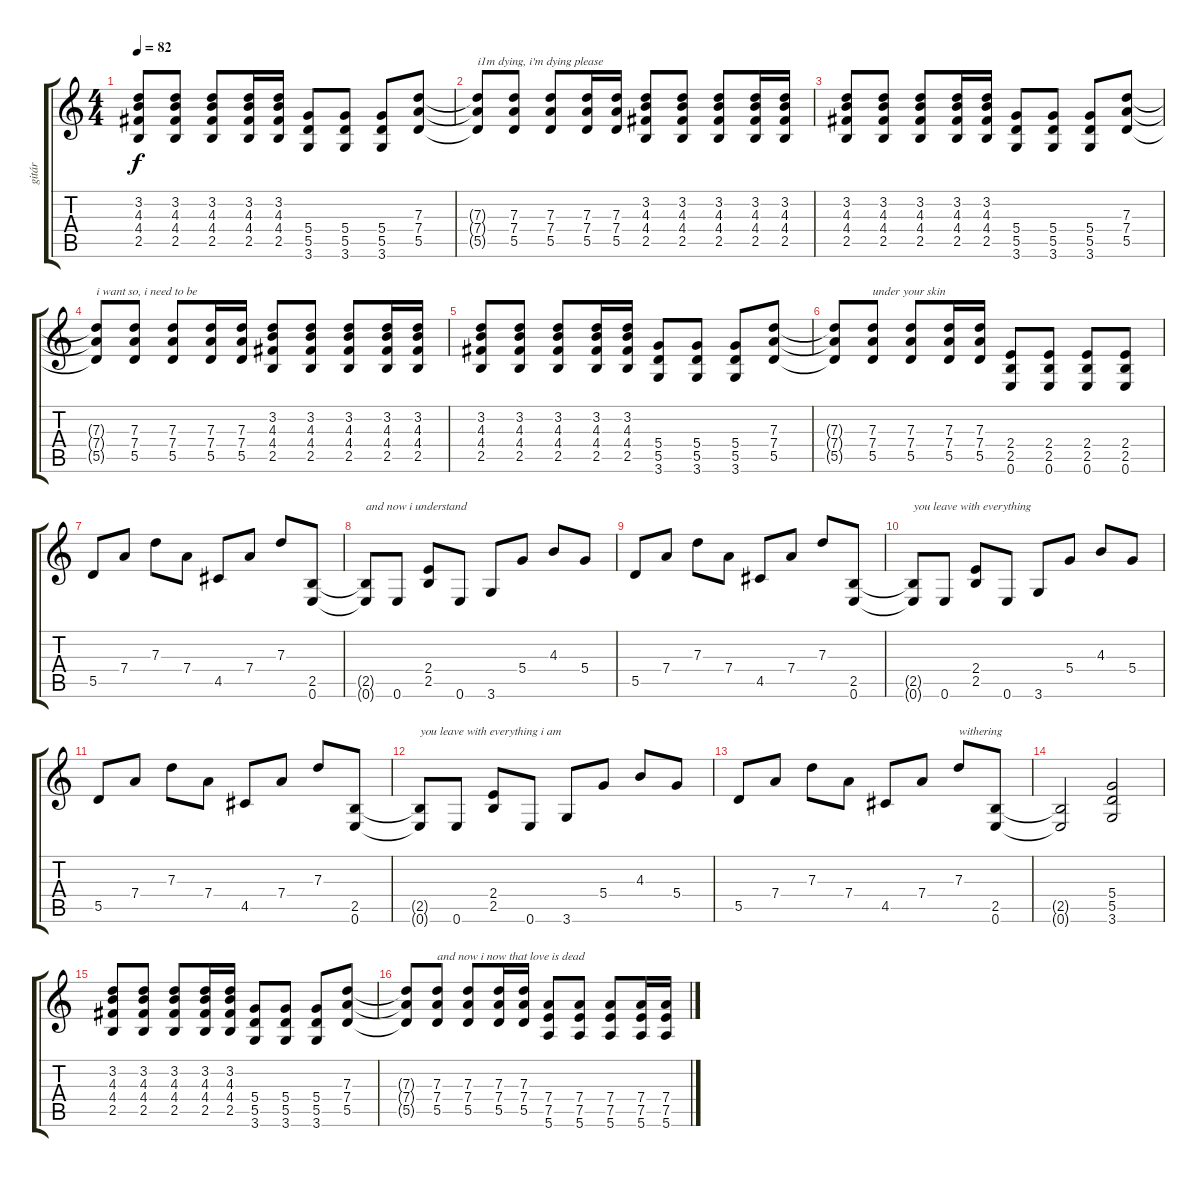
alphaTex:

\track ("gitár" "gitár") {instrument electricguitarclean}
\staff {score tabs}
\tuning (E4 B3 G3 D3 A2 E2) {hide}
\ts (4 4)
\tempo 82
\clef g2
\ks c
(3.2 4.3 4.4 2.5).8{dy f} (3.2 4.3 4.4 2.5).8 (3.2 4.3 4.4 2.5).8 (3.2 4.3 4.4 2.5).16 (3.2 4.3 4.4 2.5).16 (5.4 5.5 3.6).8 (5.4 5.5 3.6).8 (5.4 5.5 3.6).8 (7.3 7.4 5.5).8 |
(7.3{t} 7.4{t} 5.5{t}).8{txt "i1m dying, i'm dying please"} (7.3 7.4 5.5).8 (7.3 7.4 5.5).8 (7.3 7.4 5.5).16 (7.3 7.4 5.5).16 (3.2 4.3 4.4 2.5).8 (3.2 4.3 4.4 2.5).8 (3.2 4.3 4.4 2.5).8 (3.2 4.3 4.4 2.5).16 (3.2 4.3 4.4 2.5).16 |
(3.2 4.3 4.4 2.5).8 (3.2 4.3 4.4 2.5).8 (3.2 4.3 4.4 2.5).8 (3.2 4.3 4.4 2.5).16 (3.2 4.3 4.4 2.5).16 (5.4 5.5 3.6).8 (5.4 5.5 3.6).8 (5.4 5.5 3.6).8 (7.3 7.4 5.5).8 |
(7.3{t} 7.4{t} 5.5{t}).8{txt "i want so, i need to be"} (7.3 7.4 5.5).8 (7.3 7.4 5.5).8 (7.3 7.4 5.5).16 (7.3 7.4 5.5).16 (3.2 4.3 4.4 2.5).8 (3.2 4.3 4.4 2.5).8 (3.2 4.3 4.4 2.5).8 (3.2 4.3 4.4 2.5).16 (3.2 4.3 4.4 2.5).16 |
(3.2 4.3 4.4 2.5).8 (3.2 4.3 4.4 2.5).8 (3.2 4.3 4.4 2.5).8 (3.2 4.3 4.4 2.5).16 (3.2 4.3 4.4 2.5).16 (5.4 5.5 3.6).8 (5.4 5.5 3.6).8 (5.4 5.5 3.6).8 (7.3 7.4 5.5).8 |
(7.3{t} 7.4{t} 5.5{t}).8 (7.3 7.4 5.5).8{txt "under your skin"} (7.3 7.4 5.5).8 (7.3 7.4 5.5).16 (7.3 7.4 5.5).16 (2.4 2.5 0.6).8 (2.4 2.5 0.6).8 (2.4 2.5 0.6).8 (2.4 2.5 0.6).8 |
5.5.8 7.4.8 7.3.8 7.4.8 4.5.8 7.4.8 7.3.8 (2.5 0.6).8 |
(2.5{t} 0.6{t}).8{txt "and now i understand"} 0.6.8 (2.4 2.5).8 0.6.8 3.6.8 5.4.8 4.3.8 5.4.8 |
5.5.8 7.4.8 7.3.8 7.4.8 4.5.8 7.4.8 7.3.8 (2.5 0.6).8 |
(2.5{t} 0.6{t}).8{txt "you leave with everything"} 0.6.8 (2.4 2.5).8 0.6.8 3.6.8 5.4.8 4.3.8 5.4.8 |
5.5.8 7.4.8 7.3.8 7.4.8 4.5.8 7.4.8 7.3.8 (2.5 0.6).8 |
(2.5{t} 0.6{t}).8{txt "you leave with everything i am"} 0.6.8 (2.4 2.5).8 0.6.8 3.6.8 5.4.8 4.3.8 5.4.8 |
5.5.8 7.4.8 7.3.8 7.4.8 4.5.8 7.4.8 7.3.8{txt "withering"} (2.5 0.6).8 |
(2.5{t} 0.6{t}).2 (5.4 5.5 3.6).2 |
(3.2 4.3 4.4 2.5).8 (3.2 4.3 4.4 2.5).8 (3.2 4.3 4.4 2.5).8 (3.2 4.3 4.4 2.5).16 (3.2 4.3 4.4 2.5).16 (5.4 5.5 3.6).8 (5.4 5.5 3.6).8 (5.4 5.5 3.6).8 (7.3 7.4 5.5).8 |
(7.3{t} 7.4{t} 5.5{t}).8 (7.3 7.4 5.5).8{txt "and now i now that love is dead"} (7.3 7.4 5.5).8 (7.3 7.4 5.5).16 (7.3 7.4 5.5).16 (7.4 7.5 5.6).8 (7.4 7.5 5.6).8 (7.4 7.5 5.6).8 (7.4 7.5 5.6).16 (7.4 7.5 5.6).16
